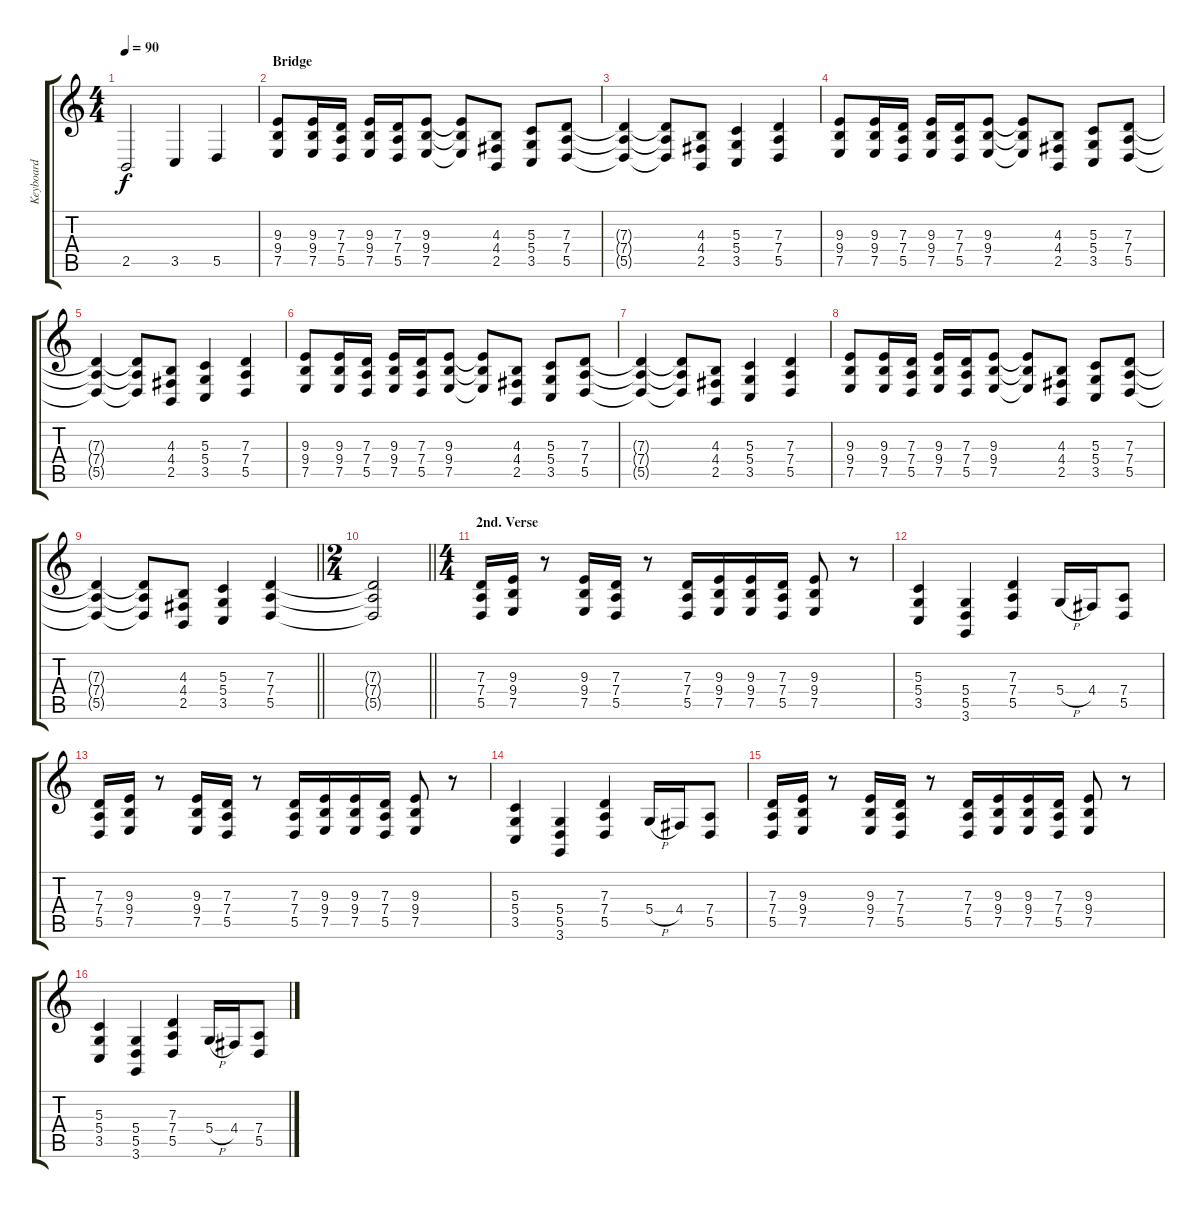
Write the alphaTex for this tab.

\track ("Keyboard" "Keyboard") {instrument stringensemble1}
\staff {score tabs}
\tuning (E4 B3 G3 D3 A2 E2) {hide}
\ts (4 4)
\tempo 90
\clef g2
\ks c
2.5.2{dy f} 3.5.4 5.5.4 |
\section ("" "Bridge")
(9.3 9.4 7.5).8{volume 10} (9.3 9.4 7.5).16 (7.3 7.4 5.5).16 (9.3 9.4 7.5).16 (7.3 7.4 5.5).16 (9.3 9.4 7.5).8 (9.3{t} 9.4{t} 7.5{t}).8 (4.3 4.4 2.5).8 (5.3 5.4 3.5).8 (7.3 7.4 5.5).8 |
(7.3{t} 7.4{t} 5.5{t}).4 (7.3{t} 7.4{t} 5.5{t}).8 (4.3 4.4 2.5).8 (5.3 5.4 3.5).4 (7.3 7.4 5.5).4 |
(9.3 9.4 7.5).8{volume 10} (9.3 9.4 7.5).16 (7.3 7.4 5.5).16 (9.3 9.4 7.5).16 (7.3 7.4 5.5).16 (9.3 9.4 7.5).8 (9.3{t} 9.4{t} 7.5{t}).8 (4.3 4.4 2.5).8 (5.3 5.4 3.5).8 (7.3 7.4 5.5).8 |
(7.3{t} 7.4{t} 5.5{t}).4 (7.3{t} 7.4{t} 5.5{t}).8 (4.3 4.4 2.5).8 (5.3 5.4 3.5).4 (7.3 7.4 5.5).4 |
(9.3 9.4 7.5).8{volume 10} (9.3 9.4 7.5).16 (7.3 7.4 5.5).16 (9.3 9.4 7.5).16 (7.3 7.4 5.5).16 (9.3 9.4 7.5).8 (9.3{t} 9.4{t} 7.5{t}).8 (4.3 4.4 2.5).8 (5.3 5.4 3.5).8 (7.3 7.4 5.5).8 |
(7.3{t} 7.4{t} 5.5{t}).4 (7.3{t} 7.4{t} 5.5{t}).8 (4.3 4.4 2.5).8 (5.3 5.4 3.5).4 (7.3 7.4 5.5).4 |
(9.3 9.4 7.5).8{volume 10} (9.3 9.4 7.5).16 (7.3 7.4 5.5).16 (9.3 9.4 7.5).16 (7.3 7.4 5.5).16 (9.3 9.4 7.5).8 (9.3{t} 9.4{t} 7.5{t}).8 (4.3 4.4 2.5).8 (5.3 5.4 3.5).8 (7.3 7.4 5.5).8 |
\barLineRight lightlight
(7.3{t} 7.4{t} 5.5{t}).4 (7.3{t} 7.4{t} 5.5{t}).8 (4.3 4.4 2.5).8 (5.3 5.4 3.5).4 (7.3 7.4 5.5).4 |
\ts (2 4)
\barLineRight lightlight
(7.3{t} 7.4{t} 5.5{t}).2 |
\ts (4 4)
\section ("" "2nd. Verse")
(7.3 7.4 5.5).16 (9.3 9.4 7.5).16 r.8 (9.3 9.4 7.5).16 (7.3 7.4 5.5).16 r.8 (7.3 7.4 5.5).16 (9.3 9.4 7.5).16 (9.3 9.4 7.5).16 (7.3 7.4 5.5).16 (9.3 9.4 7.5).8 r.8 |
(5.3 5.4 3.5).4 (5.4 5.5 3.6).4 (7.3 7.4 5.5).4 5.4{h}.16 4.4.16 (7.4 5.5).8 |
(7.3 7.4 5.5).16 (9.3 9.4 7.5).16 r.8 (9.3 9.4 7.5).16 (7.3 7.4 5.5).16 r.8 (7.3 7.4 5.5).16 (9.3 9.4 7.5).16 (9.3 9.4 7.5).16 (7.3 7.4 5.5).16 (9.3 9.4 7.5).8 r.8 |
(5.3 5.4 3.5).4 (5.4 5.5 3.6).4 (7.3 7.4 5.5).4 5.4{h}.16 4.4.16 (7.4 5.5).8 |
(7.3 7.4 5.5).16 (9.3 9.4 7.5).16 r.8 (9.3 9.4 7.5).16 (7.3 7.4 5.5).16 r.8 (7.3 7.4 5.5).16 (9.3 9.4 7.5).16 (9.3 9.4 7.5).16 (7.3 7.4 5.5).16 (9.3 9.4 7.5).8 r.8 |
(5.3 5.4 3.5).4 (5.4 5.5 3.6).4 (7.3 7.4 5.5).4 5.4{h}.16 4.4.16 (7.4 5.5).8
